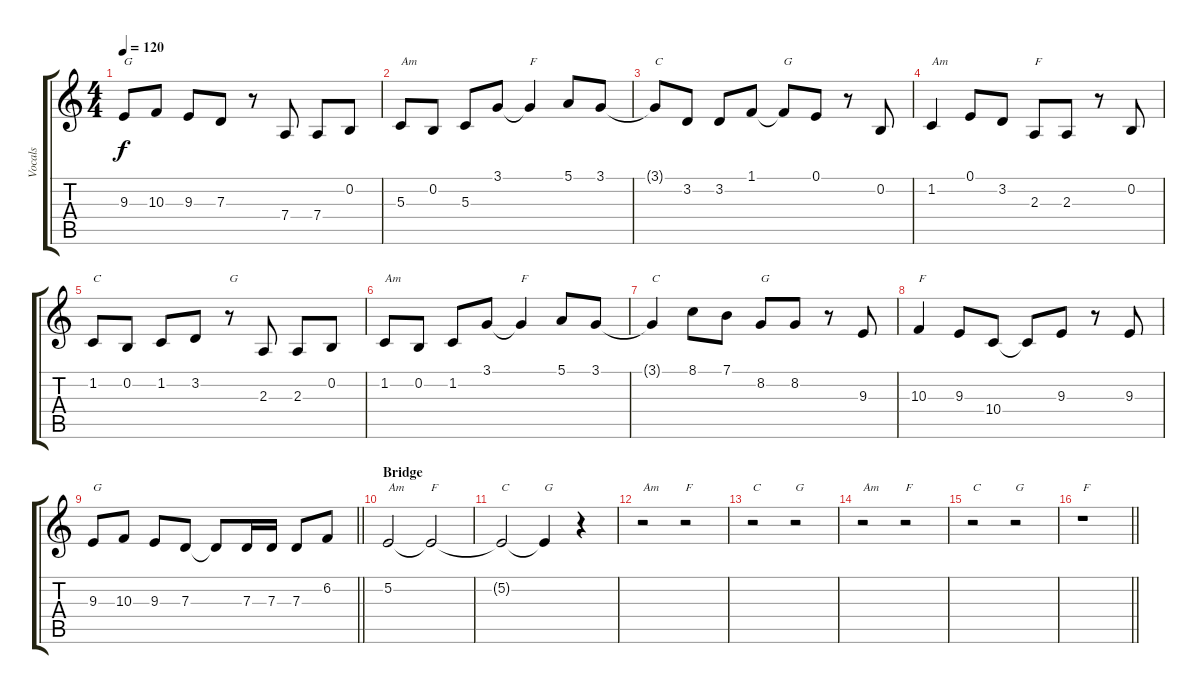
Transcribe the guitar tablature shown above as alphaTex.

\track ("Vocals" "Vocals") {instrument sopranosax}
\staff {score tabs}
\tuning (E4 B3 G3 D3 A2 E2) {hide}
\ts (4 4)
\tempo 120
\clef g2
\ks c
9.3.8{txt "G" dy f} 10.3.8 9.3.8 7.3.8 r.8 7.4.8 7.4.8 0.2.8 |
5.3.8{txt "Am"} 0.2.8 5.3.8 3.1.8 3.1{t}.4{txt "F"} 5.1.8 3.1.8 |
3.1{t}.8{txt "C"} 3.2.8 3.2.8 1.1.8 1.1{t}.8{txt "G"} 0.1.8 r.8 0.2.8 |
1.2.4{txt "Am"} 0.1.8 3.2.8 2.3.8{txt "F"} 2.3.8 r.8 0.2.8 |
1.2.8{txt "C"} 0.2.8 1.2.8 3.2.8 r.8{txt "G"} 2.3.8 2.3.8 0.2.8 |
1.2.8{txt "Am"} 0.2.8 1.2.8 3.1.8 3.1{t}.4{txt "F"} 5.1.8 3.1.8 |
3.1{t}.4{txt "C"} 8.1.8 7.1.8 8.2.8{txt "G"} 8.2.8 r.8 9.3.8 |
10.3.4{txt "F"} 9.3.8 10.4.8 10.4{t}.8 9.3.8 r.8 9.3.8 |
\barLineRight lightlight
9.3.8{txt "G"} 10.3.8 9.3.8 7.3.8 7.3{t}.8 7.3.16 7.3.16 7.3.8 6.2.8 |
\section ("" "Bridge")
5.2.2{txt "Am"} 5.2{t}.2{txt "F"} |
5.2{t}.2{txt "C"} 5.2{t}.4{txt "G"} r.4 |
r.2{txt "Am"} r.2{txt "F"} |
r.2{txt "C"} r.2{txt "G"} |
r.2{txt "Am"} r.2{txt "F"} |
r.2{txt "C"} r.2{txt "G"} |
\barLineRight lightlight
r.1{txt "F"}
